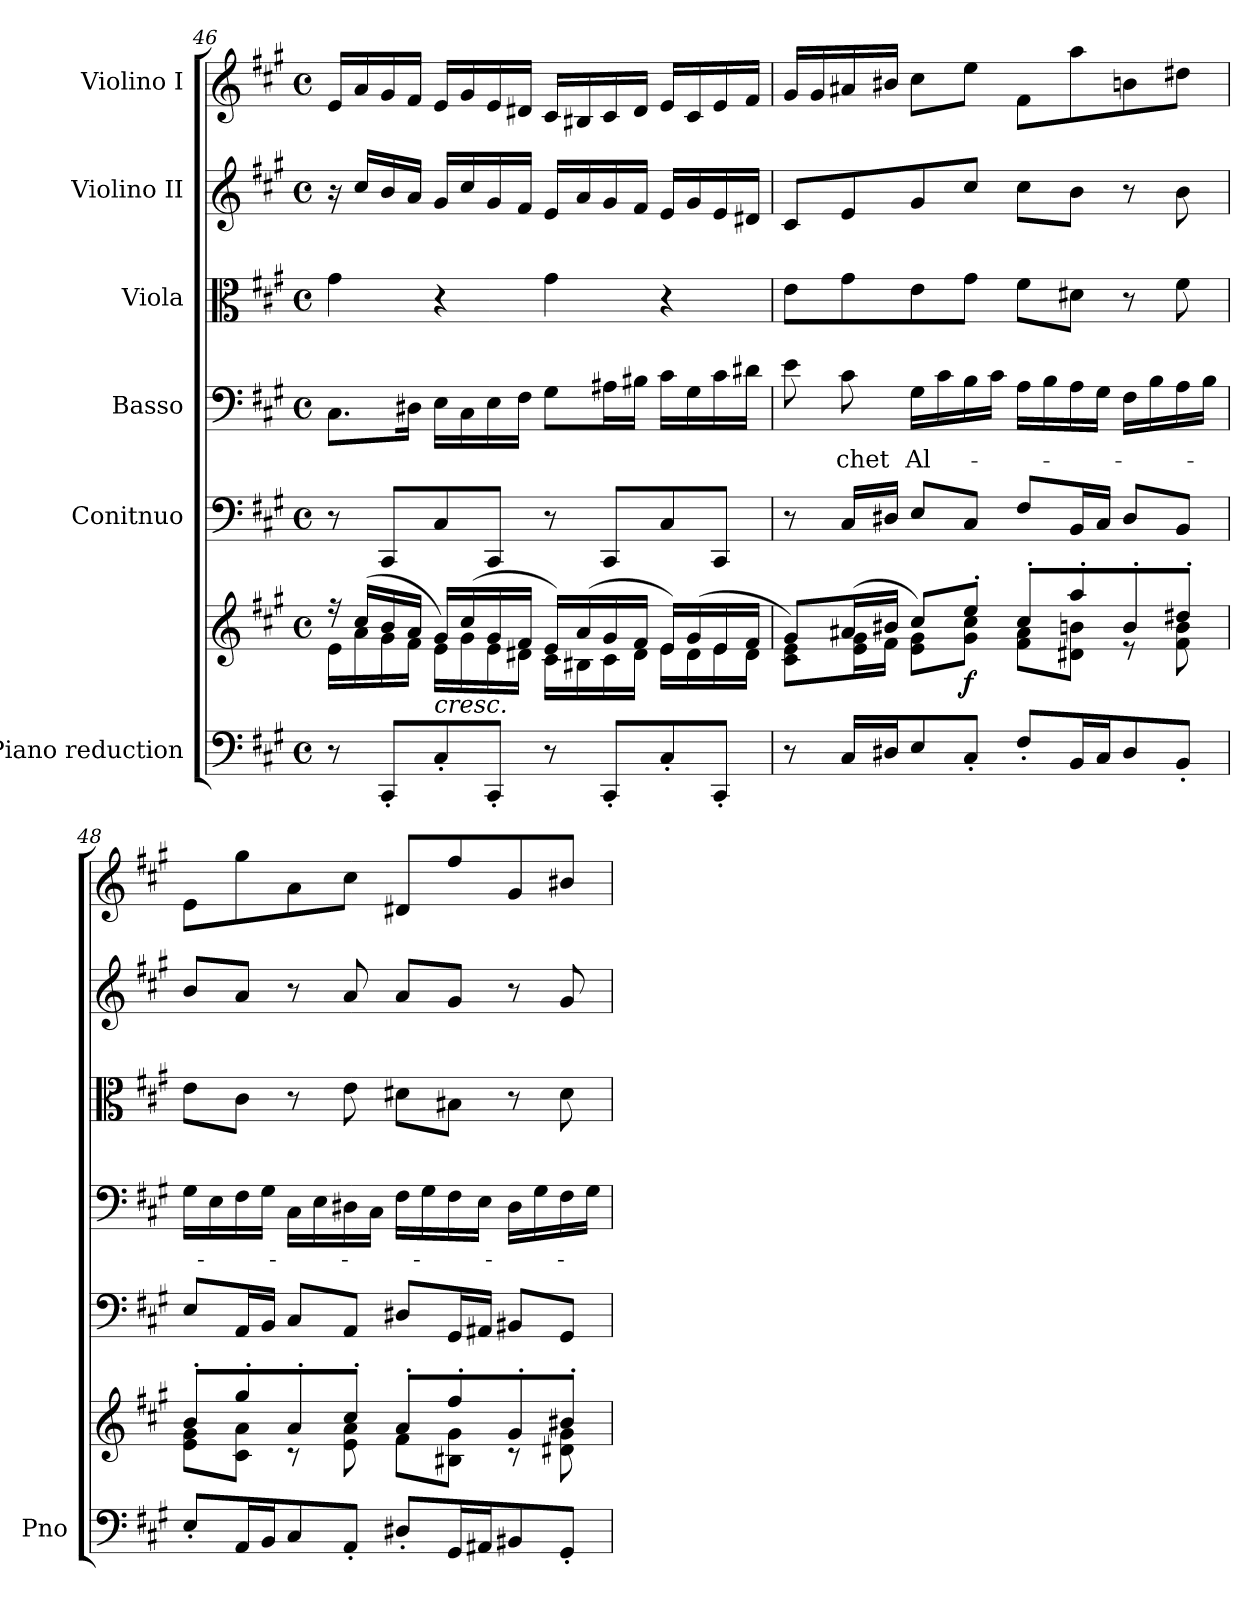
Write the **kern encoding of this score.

**kern	**kern	**dynam	**kern	**kern	**text	**kern	**kern	**kern
*part6	*part6	*part6	*part5	*part4	*part4	*part3	*part2	*part1
*staff7	*staff6	*staff6/7	*staff5	*staff4	*staff4	*staff3	*staff2	*staff1
*I"Piano reduction	*	*	*I"Conitnuo	*I"Basso	*	*I"Viola	*I"Violino II	*I"Violino I
*I'Pno	*	*	*	*	*	*	*	*
*clefF4	*clefG2	*	*clefF4	*clefF4	*	*clefC3	*clefG2	*clefG2
*k[f#c#g#]	*k[f#c#g#]	*	*k[f#c#g#]	*k[f#c#g#]	*	*k[f#c#g#]	*k[f#c#g#]	*k[f#c#g#]
*M4/4	*M4/4	*	*M4/4	*M4/4	*	*M4/4	*M4/4	*M4/4
*met(c)	*met(c)	*	*met(c)	*met(c)	*	*met(c)	*met(c)	*met(c)
=46	=46	=46	=46	=46	=46	=46	=46	=46
*	*^	*	*	*	*	*	*	*
8r	16r	16e\LL	.	8r	8.C#\L	.	4g#\	16r	16e/LL
.	(16cc#/LL	16a\	.	.	.	.	.	16cc#/LL	16a/
8CC#'/L	16b/	16g#\	.	8CC#/L	.	.	.	16b/	16g#/
.	16a/JJ	16f#\JJ	.	.	16D#X\Jk	.	.	16a/JJ	16f#/JJ
!	!LO:TX:b:i:t=cresc.	!	!	!	!	!	!	!	!
8C#'/	16g#/LL)	16e\LL	.	8C#/	16E\LL	.	4r	16g#/LL	16e/LL
.	(16cc#/	16g#\	.	.	16C#\	.	.	16cc#/	16g#/
8CC#'/J	16g#/	16e\	.	8CC#/J	16E\	.	.	16g#/	16e/
.	16f#/JJ	16d#X\JJ	.	.	16F#\JJ	.	.	16f#/JJ	16d#X/JJ
8r	16e/LL)	16c#\LL	.	8r	8G#\L	.	4g#\	16e/LL	16c#/LL
.	(16a/	16B#X\	.	.	.	.	.	16a/	16B#X/
8CC#'/L	16g#/	16c#\	.	8CC#/L	16A#X\L	.	.	16g#/	16c#/
.	16f#/JJ	16d#\JJ	.	.	16B#X\JJ	.	.	16f#/JJ	16d#/JJ
8C#'/	16e/LL)	16e\LL	.	8C#/	16c#\LL	.	4r	16e/LL	16e/LL
.	(16g#/	16d#\	.	.	16G#\	.	.	16g#/	16c#/
8CC#'/J	16e/	16e\	.	8CC#/J	16c#\	.	.	16e/	16e/
.	16f#/JJ	16d#\JJ	.	.	16d#X\JJ	.	.	16d#X/JJ	16f#/JJ
=47	=47	=47	=47	=47	=47	=47	=47	=47	=47
8r	8g#/L)	8c#\ 8e\L	.	8r	8e\	.	8e\L	8c#/L	16g#/LL
.	.	.	.	.	.	.	.	.	16g#/
!	!	!	!	!	!	!LO:LY:b	!	!	!
16C#/LL	(16a#X/L	16e\ 16g#\L	.	16C#/LL	8c#\	-chet	8g#\	8e/	16a#X/
16D#X/J	16b#X/JJ	16f#\JJ	.	16D#X/JJ	.	.	.	.	16b#X/JJ
!	!	!	!	!	!	!LO:LY:b	!	!	!
8E/	8cc#/L)	8e\ 8g#\L	.	8E/L	16G#\LL	Al-	8e\	8g#/	8cc#\L
.	.	.	.	.	16c#\	.	.	.	.
!	!	!	!LO:DY:b	!	!	!	!	!	!
8C#'/J	8ee'/J	8g#\ 8cc#\J	f	8C#/J	16B\	.	8g#\J	8cc#/J	8ee\J
.	.	.	.	.	16c#\JJ	.	.	.	.
8F#'/L	8cc#'/L	8f#\ 8a#\L	.	8F#/L	16A\LL	.	8f#\L	8cc#\L	8f#\L
.	.	.	.	.	16B\	.	.	.	.
16BB/L	8aa'/	8d#X\ 8bn\J	.	16BB/L	16A\	.	8d#X\J	8b\J	8aa\
16C#/J	.	.	.	16C#/JJ	16G#\JJ	.	.	.	.
8D#/	8b'/	8r	.	8D#/L	16F#\LL	.	8r	8r	8bn\
.	.	.	.	.	16B\	.	.	.	.
8BB'/J	8dd#X'/J	8f#\ 8b\	.	8BB/J	16A\	.	8f#\	8b\	8dd#X\J
.	.	.	.	.	16B\JJ	.	.	.	.
=48	=48	=48	=48	=48	=48	=48	=48	=48	=48
8E'/L	8b'/L	8e\ 8g#\L	.	8E/L	16G#\LL	.	8e\L	8b/L	8e\L
.	.	.	.	.	16E\	.	.	.	.
16AA/L	8gg#'/	8c#\ 8a\J	.	16AA/L	16F#\	.	8c#\J	8a/J	8gg#\
16BB/J	.	.	.	16BB/JJ	16G#\JJ	.	.	.	.
8C#/	8a'/	8r	.	8C#/L	16C#\LL	.	8r	8r	8a\
.	.	.	.	.	16E\	.	.	.	.
8AA'/J	8cc#'/J	8e\ 8a\	.	8AA/J	16D#X\	.	8e\	8a/	8cc#\J
.	.	.	.	.	16C#\JJ	.	.	.	.
8D#X'/L	8a'/L	8f#\L	.	8D#X/L	16F#\LL	.	8d#X\L	8a/L	8d#X/L
.	.	.	.	.	16G#\	.	.	.	.
16GG#/L	8ff#'/	8B#X\ 8g#\J	.	16GG#/L	16F#\	.	8B#X\J	8g#/J	8ff#/
16AA#X/J	.	.	.	16AA#X/JJ	16E\JJ	.	.	.	.
8BB#X/	8g#'/	8r	.	8BB#X/L	16D#\LL	.	8r	8r	8g#/
.	.	.	.	.	16G#\	.	.	.	.
8GG#'/J	8b#X'/J	8d#X\ 8g#\	.	8GG#/J	16F#\	.	8d#\	8g#/	8b#X/J
.	.	.	.	.	16G#\JJ	.	.	.	.
*	*v	*v	*	*	*	*	*	*	*
=	=	=	=	=	=	=	=	=
*-	*-	*-	*-	*-	*-	*-	*-	*-
